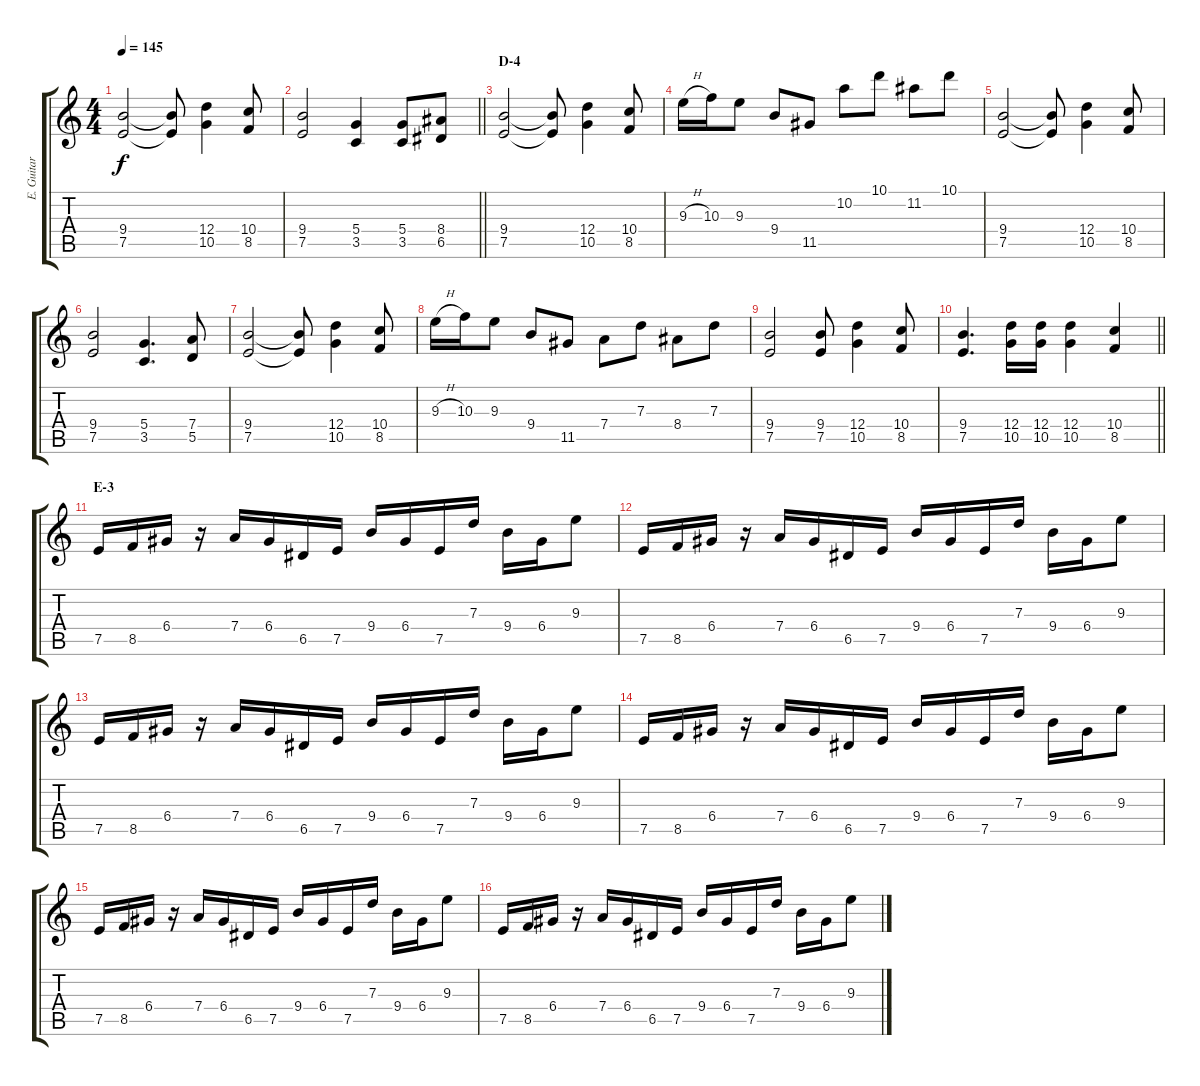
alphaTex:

\track ("E. Guitar I" "E. Guitar ") {instrument overdrivenguitar}
\staff {score tabs}
\tuning (E4 B3 G3 D3 A2 E2) {hide}
\ts (4 4)
\tempo 145
\clef g2
\ks c
(9.4 7.5).2{dy f} (9.4{t} 7.5{t}).8 (12.4 10.5).4 (10.4 8.5).8 |
\barLineRight lightlight
(9.4 7.5).2 (5.4 3.5).4 (5.4 3.5).8 (8.4 6.5).8 |
\section ("" "D-4")
(9.4 7.5).2 (9.4{t} 7.5{t}).8 (12.4 10.5).4 (10.4 8.5).8 |
9.3{h}.16 10.3.16 9.3.8 9.4.8 11.5.8 10.2.8 10.1.8 11.2.8 10.1.8 |
(9.4 7.5).2 (9.4{t} 7.5{t}).8 (12.4 10.5).4 (10.4 8.5).8 |
(9.4 7.5).2 (5.4 3.5).4{d} (7.4 5.5).8 |
(9.4 7.5).2 (9.4{t} 7.5{t}).8 (12.4 10.5).4 (10.4 8.5).8 |
9.3{h}.16 10.3.16 9.3.8 9.4.8 11.5.8 7.4.8 7.3.8 8.4.8 7.3.8 |
(9.4 7.5).2 (9.4 7.5).8 (12.4 10.5).4 (10.4 8.5).8 |
\barLineRight lightlight
(9.4 7.5).4{d} (12.4 10.5).16 (12.4 10.5).16 (12.4 10.5).4 (10.4 8.5).4 |
\section ("" "E-3")
7.5.16 8.5.16 6.4.16 r.16 7.4.16 6.4.16 6.5.16 7.5.16 9.4.16 6.4.16 7.5.16 7.3.16 9.4.16 6.4.16 9.3.8 |
7.5.16 8.5.16 6.4.16 r.16 7.4.16 6.4.16 6.5.16 7.5.16 9.4.16 6.4.16 7.5.16 7.3.16 9.4.16 6.4.16 9.3.8 |
7.5.16 8.5.16 6.4.16 r.16 7.4.16 6.4.16 6.5.16 7.5.16 9.4.16 6.4.16 7.5.16 7.3.16 9.4.16 6.4.16 9.3.8 |
7.5.16 8.5.16 6.4.16 r.16 7.4.16 6.4.16 6.5.16 7.5.16 9.4.16 6.4.16 7.5.16 7.3.16 9.4.16 6.4.16 9.3.8 |
7.5.16 8.5.16 6.4.16 r.16 7.4.16 6.4.16 6.5.16 7.5.16 9.4.16 6.4.16 7.5.16 7.3.16 9.4.16 6.4.16 9.3.8 |
7.5.16 8.5.16 6.4.16 r.16 7.4.16 6.4.16 6.5.16 7.5.16 9.4.16 6.4.16 7.5.16 7.3.16 9.4.16 6.4.16 9.3.8
